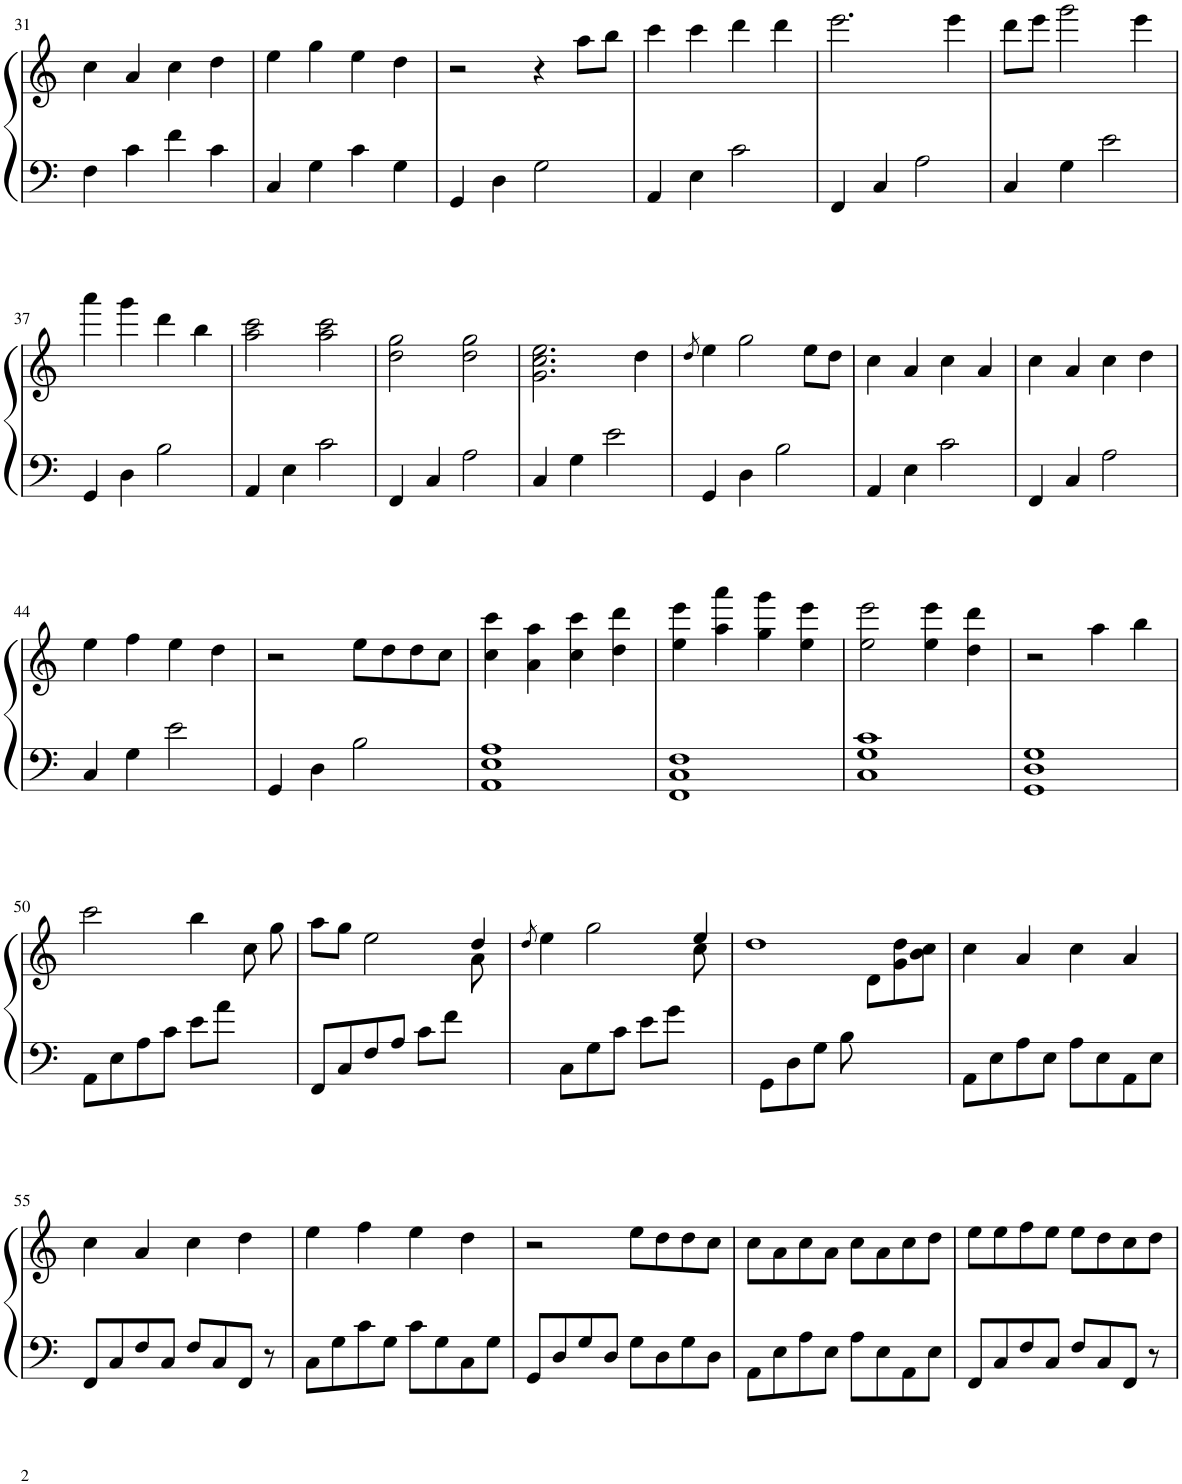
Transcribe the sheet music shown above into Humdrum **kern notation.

**kern	**kern
*part1	*part1
*staff2	*staff1
*I"Piano	*
*I'Pno.	*
!!LO:PB:g=z
*clefF4	*clefG2
*k[]	*k[]
*M4/4	*M4/4
=31	=31
4F\	4cc\
4c\	4a/
4f\	4cc\
4c\	4dd\
=32	=32
4C/	4ee\
4G\	4gg\
4c\	4ee\
4G\	4dd\
=33	=33
4GG/	2r
4D\	.
2G\	4r
.	8aa\L
.	8bb\J
=34	=34
4AA/	4ccc\
4E\	4ccc\
2c\	4ddd\
.	4ddd\
=35	=35
4FF/	2.eee\
4C/	.
2A\	.
.	4eee\
=36	=36
4C/	8ddd\L
.	8eee\J
4G\	2ggg\
2e\	.
.	4eee\
!!LO:LB:g=z
=37	=37
4GG/	4aaa\
4D\	4ggg\
2B\	4ddd\
.	4bb\
=38	=38
4AA/	2aa\ 2ccc\
4E\	.
2c\	2aa\ 2ccc\
=39	=39
4FF/	2dd\ 2gg\
4C/	.
2A\	2dd\ 2gg\
=40	=40
4C/	2.g\ 2.cc\ 2.ee\
4G\	.
2e\	.
.	4dd\
=41	=41
.	8qdd/
4GG/	4ee\
4D\	2gg\
2B\	.
.	8ee\L
.	8dd\J
=42	=42
4AA/	4cc\
4E\	4a/
2c\	4cc\
.	4a/
=43	=43
4FF/	4cc\
4C/	4a/
2A\	4cc\
.	4dd\
!!LO:LB:g=z
=44	=44
4C/	4ee\
4G\	4ff\
2e\	4ee\
.	4dd\
=45	=45
4GG/	2r
4D\	.
2B\	8ee\L
.	8dd\
.	8dd\
.	8cc\J
=46	=46
1AA 1E 1A	4cc\ 4ccc\
.	4a\ 4aa\
.	4cc\ 4ccc\
.	4dd\ 4ddd\
=47	=47
1FF 1C 1F	4ee\ 4eee\
.	4aa\ 4aaa\
.	4gg\ 4ggg\
.	4ee\ 4eee\
=48	=48
1C 1G 1c	2ee\ 2eee\
.	4ee\ 4eee\
.	4dd\ 4ddd\
=49	=49
1GG 1D 1G	2r
.	4aa\
.	4bb\
!!LO:LB:g=z
=50	=50
*^	*^
1ryy	8AA\L	2ccc\	2.ryy
.	8E\	.	.
.	8A\	.	.
.	8c\J	.	.
.	8e\L	4bb\	.
.	8a\J	.	.
.	4ryy	8ryy	8cc\
.	.	8gg\	8ryy
*v	*v	*	*
=51	=51	=51
8FF/L	8aa\L	2.ryy
8C/	8gg\J	.
8F/	2ee\	.
8A/J	.	.
8c\L	.	.
8f\J	.	.
4ryy	4dd/	8a\
.	.	8ryy
=52	=52	=52
.	8qdd/	.
*^	*	*
1ryy	8ryy	4ee\	2.ryy
.	8C\L	.	.
.	8G\	2gg\	.
.	8c\J	.	.
.	8e\L	.	.
.	8g\J	.	.
.	4ryy	4ee/	8cc\
.	.	.	8ryy
=53	=53	=53	=53
1ryy	8ryy	1dd	2ryy
.	8GG\L	.	.
.	8D\	.	.
.	8G\J	.	.
.	8B\	.	8ryy
.	4.ryy	.	8d\L
.	.	.	8g\ 8dd\
.	.	.	8b\ 8cc\J
*v	*v	*	*
*	*v	*v
=54	=54
8AA\L	4cc\
8E\	.
8A\	4a/
8E\J	.
8A\L	4cc\
8E\	.
8AA\	4a/
8E\J	.
!!LO:LB:g=z
=55	=55
8FF/L	4cc\
8C/	.
8F/	4a/
8C/J	.
8F/L	4cc\
8C/	.
8FF/J	4dd\
8r	.
=56	=56
8C\L	4ee\
8G\	.
8c\	4ff\
8G\J	.
8c\L	4ee\
8G\	.
8C\	4dd\
8G\J	.
=57	=57
8GG/L	2r
8D/	.
8G/	.
8D/J	.
8G\L	8ee\L
8D\	8dd\
8G\	8dd\
8D\J	8cc\J
=58	=58
8AA\L	8cc\L
8E\	8a\
8A\	8cc\
8E\J	8a\J
8A\L	8cc\L
8E\	8a\
8AA\	8cc\
8E\J	8dd\J
=59	=59
8FF/L	8ee\L
8C/	8ee\
8F/	8ff\
8C/J	8ee\J
8F/L	8ee\L
8C/	8dd\
8FF/J	8cc\
8r	8dd\J
=	=
*-	*-
